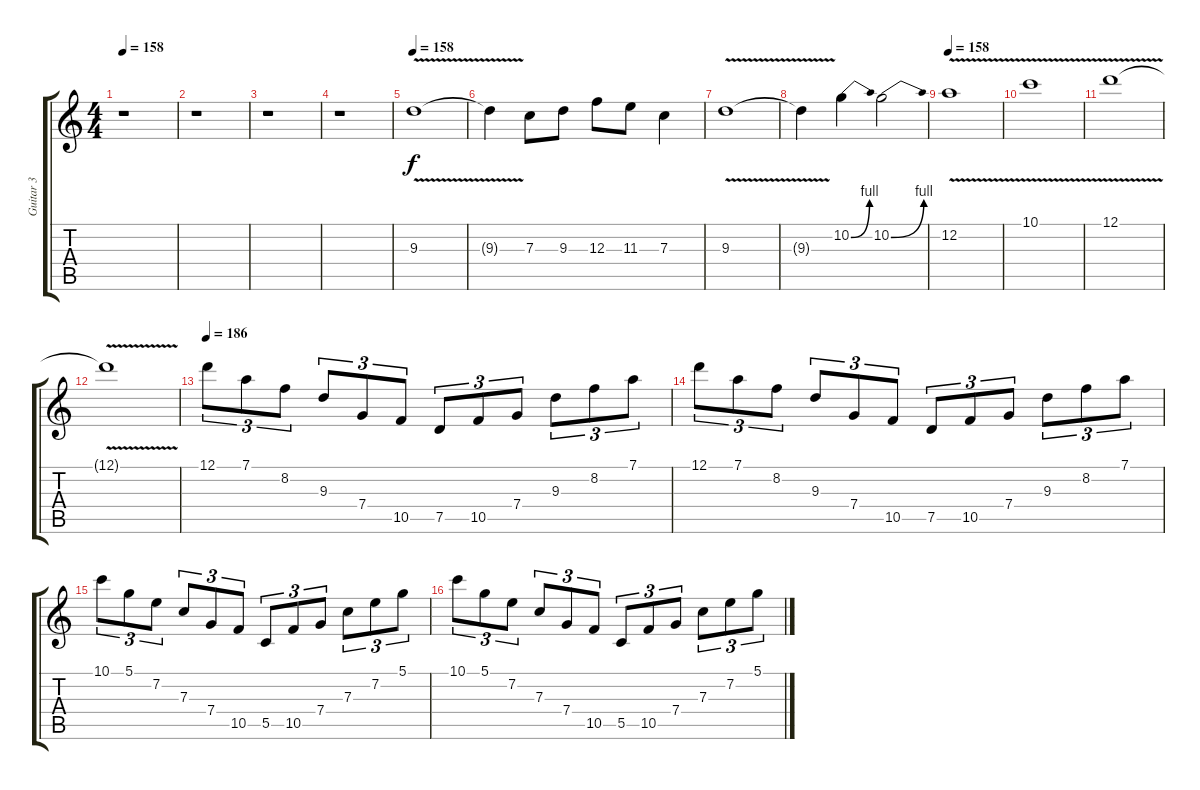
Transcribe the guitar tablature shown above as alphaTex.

\track ("Guitar 3" "Guitar 3") {instrument distortionguitar}
\staff {score tabs}
\tuning (D4 A3 F3 C3 G2 D2) {hide}
\ts (4 4)
\tempo 158
\clef g2
\ks c
r.1{dy f} |
r.1 |
r.1 |
r.1 |
\tempo 158
9.3{v}.1 |
9.3{t}.4 7.3.8 9.3.8 12.3.8 11.3.8 7.3.4 |
9.3{v}.1 |
9.3{t}.4 10.2{be (bend 0 0 60 4)}.4 10.2{be (bend 0 0 60 4)}.2 |
\tempo 158
12.2{v}.1 |
10.1{v}.1 |
12.1{v}.1 |
12.1{t}.1 |
\tempo 186
12.1.8{tu (3 2)} 7.1.8{tu (3 2)} 8.2.8{tu (3 2)} 9.3.8{tu (3 2)} 7.4.8{tu (3 2)} 10.5.8{tu (3 2)} 7.5.8{tu (3 2)} 10.5.8{tu (3 2)} 7.4.8{tu (3 2)} 9.3.8{tu (3 2)} 8.2.8{tu (3 2)} 7.1.8{tu (3 2)} |
12.1.8{tu (3 2)} 7.1.8{tu (3 2)} 8.2.8{tu (3 2)} 9.3.8{tu (3 2)} 7.4.8{tu (3 2)} 10.5.8{tu (3 2)} 7.5.8{tu (3 2)} 10.5.8{tu (3 2)} 7.4.8{tu (3 2)} 9.3.8{tu (3 2)} 8.2.8{tu (3 2)} 7.1.8{tu (3 2)} |
10.1.8{tu (3 2)} 5.1.8{tu (3 2)} 7.2.8{tu (3 2)} 7.3.8{tu (3 2)} 7.4.8{tu (3 2)} 10.5.8{tu (3 2)} 5.5.8{tu (3 2)} 10.5.8{tu (3 2)} 7.4.8{tu (3 2)} 7.3.8{tu (3 2)} 7.2.8{tu (3 2)} 5.1.8{tu (3 2)} |
10.1.8{tu (3 2)} 5.1.8{tu (3 2)} 7.2.8{tu (3 2)} 7.3.8{tu (3 2)} 7.4.8{tu (3 2)} 10.5.8{tu (3 2)} 5.5.8{tu (3 2)} 10.5.8{tu (3 2)} 7.4.8{tu (3 2)} 7.3.8{tu (3 2)} 7.2.8{tu (3 2)} 5.1.8{tu (3 2)}
